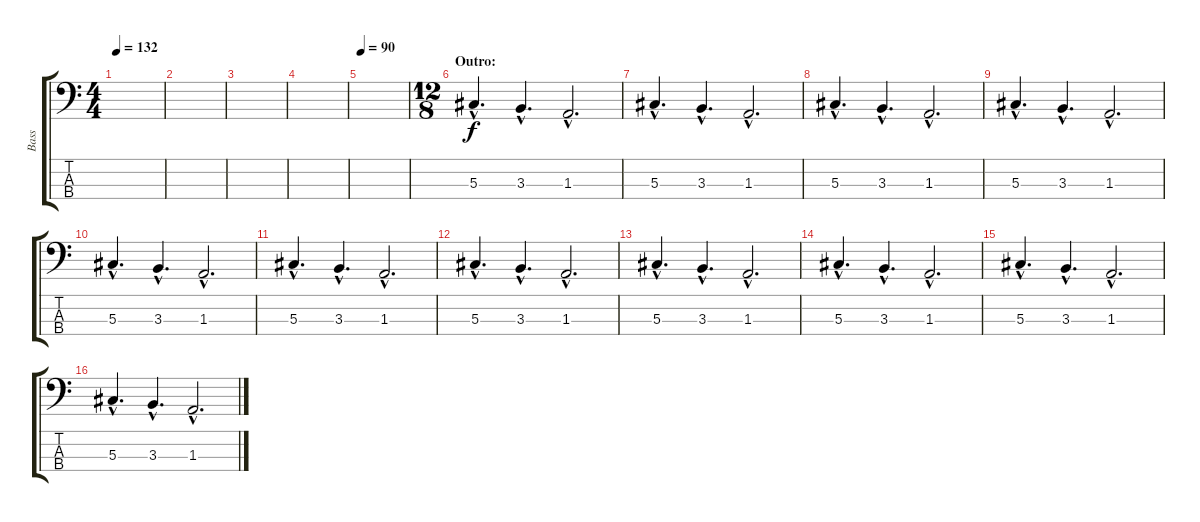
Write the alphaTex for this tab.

\track ("Bass" "Bass") {instrument electricbassfinger}
\staff {score tabs}
\tuning (Gb2 Db2 Ab1 Eb1) {hide}
\ts (4 4)
\tempo 132
\clef f4
\ks c
|
|
|
|
\tempo 90
|
\ts (12 8)
\section ("" "Outro:")
5.3{hac}.4{d} 3.3{hac}.4{d} 1.3{hac}.2{d} |
5.3{hac}.4{d} 3.3{hac}.4{d} 1.3{hac}.2{d} |
5.3{hac}.4{d} 3.3{hac}.4{d} 1.3{hac}.2{d} |
5.3{hac}.4{d} 3.3{hac}.4{d} 1.3{hac}.2{d} |
5.3{hac}.4{d} 3.3{hac}.4{d} 1.3{hac}.2{d} |
5.3{hac}.4{d} 3.3{hac}.4{d} 1.3{hac}.2{d} |
5.3{hac}.4{d} 3.3{hac}.4{d} 1.3{hac}.2{d} |
5.3{hac}.4{d} 3.3{hac}.4{d} 1.3{hac}.2{d} |
5.3{hac}.4{d} 3.3{hac}.4{d} 1.3{hac}.2{d} |
5.3{hac}.4{d} 3.3{hac}.4{d} 1.3{hac}.2{d} |
5.3{hac}.4{d} 3.3{hac}.4{d} 1.3{hac}.2{d}
